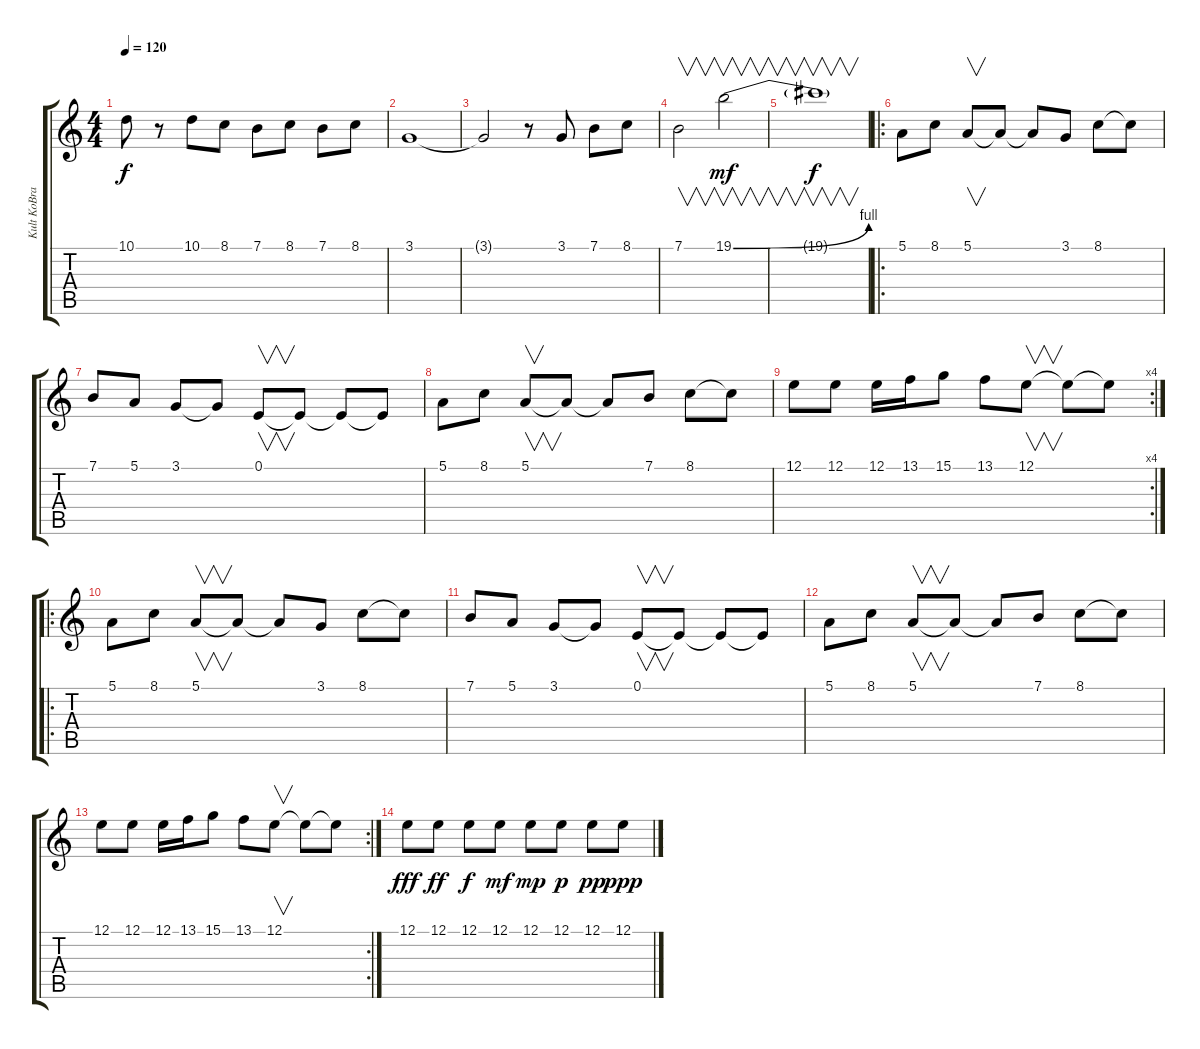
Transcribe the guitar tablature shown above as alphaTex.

\track ("Kult KoBrain - Keyboards" "Kult KoBra") {instrument stringensemble1}
\staff {score tabs}
\tuning (E4 B3 G3 D3 A2 E2) {hide}
\ts (4 4)
\tempo 120
\clef g2
\ks c
10.1.8{dy f} r.8 10.1.8 8.1.8 7.1.8 8.1.8 7.1.8 8.1.8 |
3.1.1 |
3.1{t}.2 r.8 3.1.8 7.1.8 8.1.8 |
7.1.2{v} 19.1{be (bend 0 0 60 4)}.2{v dy mf} |
19.1{t}.1{v dy f} |
\ro
5.1.8 8.1.8 5.1.8{v} 5.1{t}.8 5.1{t}.8 3.1.8 8.1.8 8.1{t}.8 |
7.1.8 5.1.8 3.1.8 3.1{t}.8 0.1.8{v} 0.1{t}.8 0.1{t}.8 0.1{t}.8 |
5.1.8 8.1.8 5.1.8{v} 5.1{t}.8 5.1{t}.8 7.1.8 8.1.8 8.1{t}.8 |
\rc 4
12.1.8 12.1.8 12.1.16 13.1.16 15.1.8 13.1.8 12.1.8{v} 12.1{t}.8 12.1{t}.8 |
\ro
5.1.8 8.1.8 5.1.8{v} 5.1{t}.8 5.1{t}.8 3.1.8 8.1.8 8.1{t}.8 |
7.1.8 5.1.8 3.1.8 3.1{t}.8 0.1.8{v} 0.1{t}.8 0.1{t}.8 0.1{t}.8 |
5.1.8 8.1.8 5.1.8{v} 5.1{t}.8 5.1{t}.8 7.1.8 8.1.8 8.1{t}.8 |
\rc 2
12.1.8 12.1.8 12.1.16 13.1.16 15.1.8 13.1.8 12.1.8{v} 12.1{t}.8 12.1{t}.8 |
12.1.8{dy fff instrument electricguitarjazz} 12.1.8{dy ff} 12.1.8{dy f} 12.1.8{dy mf} 12.1.8{dy mp} 12.1.8{dy p} 12.1.8{dy pp} 12.1.8{dy ppp}
